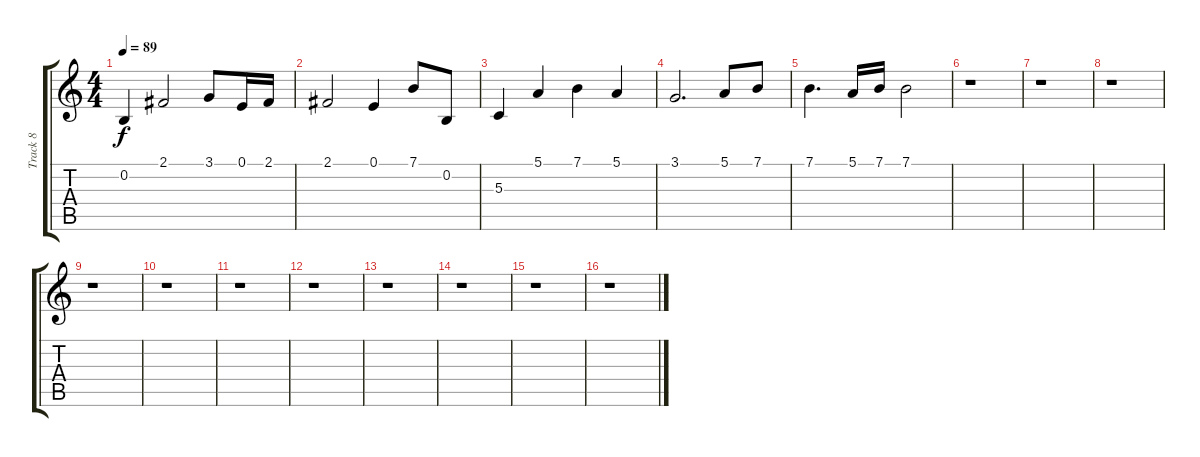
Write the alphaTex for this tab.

\track ("Track 8" "Track 8") {instrument pad2warm}
\staff {score tabs}
\tuning (E4 B3 G3 D3 A2 E2) {hide}
\ts (4 4)
\tempo 89
\clef g2
\ks c
0.2.4{dy f} 2.1.2 3.1.8 0.1.16 2.1.16 |
2.1.2 0.1.4 7.1.8 0.2.8 |
5.3.4 5.1.4 7.1.4 5.1.4 |
3.1.2{d} 5.1.8 7.1.8 |
7.1.4{d} 5.1.16 7.1.16 7.1.2 |
r.1 |
r.1 |
r.1 |
r.1 |
r.1 |
r.1 |
r.1 |
r.1 |
r.1 |
r.1 |
r.1
